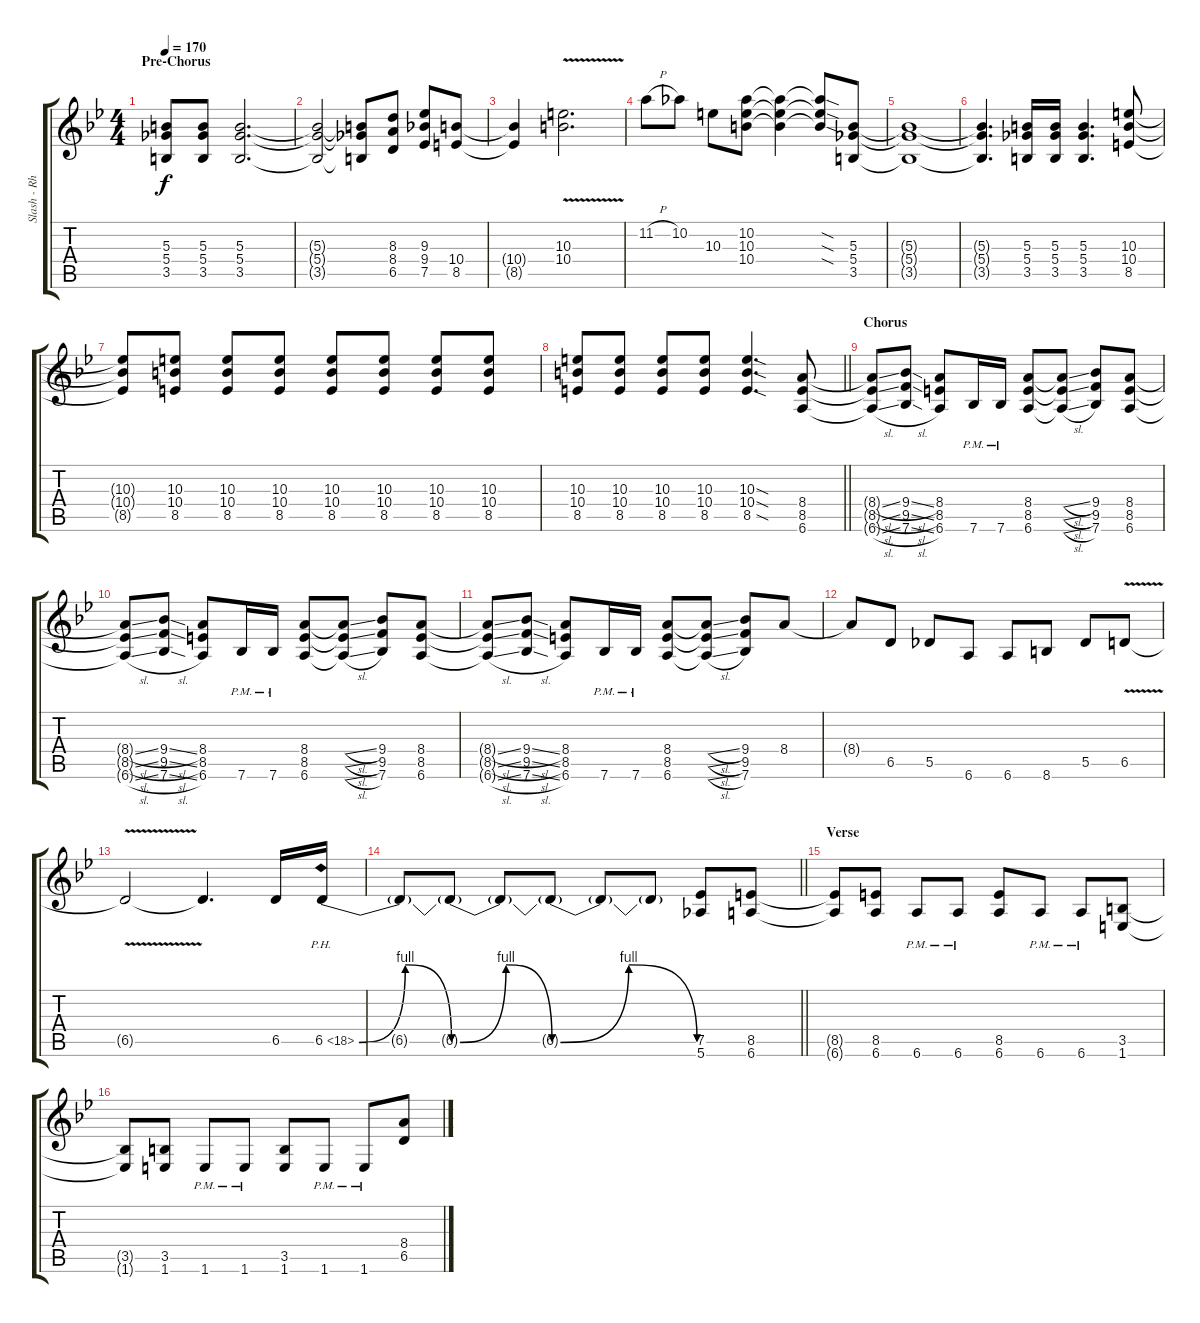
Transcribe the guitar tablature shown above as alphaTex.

\track ("Slash - Rhytm Guitar" "Slash - Rh") {instrument distortionguitar}
\staff {score tabs}
\tuning (Eb4 Bb3 Gb3 Db3 Ab2 Eb2) {hide}
\ts (4 4)
\section ("" "Pre-Chorus")
\tempo 170
\clef g2
\ks bb
(5.3{t} 5.4{t} 3.5{t}).8{dy f} (5.3 5.4 3.5).8 (5.3 5.4 3.5).2{d} |
(5.3{t} 5.4{t} 3.5{t}).2 (5.3{t} 5.4{t} 3.5{t}).8 (8.3 8.4 6.5).8 (9.3 9.4 7.5).8 (10.4 8.5).8 |
(10.4{t} 8.5{t}).4 (10.3{v} 10.4{v}).2{d} |
11.2{h}.8 10.2.8 10.3.8 (10.2 10.3 10.4).8 (10.2{t} 10.3{t} 10.4{t}).4 (10.2{sod t} 10.3{sod t} 10.4{sod t}).8 (5.3 5.4 3.5).8 |
(5.3{t} 5.4{t} 3.5{t}).1 |
(5.3{t} 5.4{t} 3.5{t}).4{d} (5.3 5.4 3.5).16 (5.3 5.4 3.5).16 (5.3 5.4 3.5).4{d} (10.3 10.4 8.5).8 |
(10.3{t} 10.4{t} 8.5{t}).8 (10.3 10.4 8.5).8 (10.3 10.4 8.5).8 (10.3 10.4 8.5).8 (10.3 10.4 8.5).8 (10.3 10.4 8.5).8 (10.3 10.4 8.5).8 (10.3 10.4 8.5).8 |
\barLineRight lightlight
(10.3 10.4 8.5).8 (10.3 10.4 8.5).8 (10.3 10.4 8.5).8 (10.3 10.4 8.5).8 (10.3{sod} 10.4{sod} 8.5{sod}).4{d} (8.4 8.5 6.6).8 |
\section ("" "Chorus")
(8.4{sl t} 8.5{sl t} 6.6{sl t}).8 (9.4{sl} 9.5{sl} 7.6{sl}).8 (8.4 8.5 6.6).8 7.6{pm}.16 7.6{pm}.16 (8.4 8.5 6.6).8 (8.4{sl t} 8.5{sl t} 6.6{sl t}).8 (9.4 9.5 7.6).8 (8.4 8.5 6.6).8 |
(8.4{sl t} 8.5{sl t} 6.6{sl t}).8 (9.4{sl} 9.5{sl} 7.6{sl}).8 (8.4 8.5 6.6).8 7.6{pm}.16 7.6{pm}.16 (8.4 8.5 6.6).8 (8.4{sl t} 8.5{sl t} 6.6{sl t}).8 (9.4 9.5 7.6).8 (8.4 8.5 6.6).8 |
(8.4{sl t} 8.5{sl t} 6.6{sl t}).8 (9.4{sl} 9.5{sl} 7.6{sl}).8 (8.4 8.5 6.6).8 7.6{pm}.16 7.6{pm}.16 (8.4 8.5 6.6).8 (8.4{sl t} 8.5{sl t} 6.6{sl t}).8 (9.4 9.5 7.6).8 8.4.8 |
8.4{t}.8 6.5.8 5.5.8 6.6.8 6.6.8 8.6.8 5.5.8 6.5{v}.8 |
6.5{t}.2 6.5{t}.4{d} 6.5.16 6.5{be (bendrelease 0 0 30 4 30 4 60 0) ph 12}.16 |
\barLineRight lightlight
6.5{t}.8 6.5{be (bendrelease 0 0 30 4 30 4 60 0) t}.8 6.5{t}.8 6.5{be (bendrelease 0 0 30 4 30 4 60 0) t}.8 6.5{t}.8 6.5{t}.8 (7.5 5.6).8 (8.5 6.6).8 |
\section ("" "Verse")
(8.5{t} 6.6{t}).8 (8.5 6.6).8 6.6{pm}.8 6.6{pm}.8 (8.5 6.6).8 6.6{pm}.8 6.6{pm}.8 (3.5 1.6).8 |
(3.5{t} 1.6{t}).8 (3.5 1.6).8 1.6{pm}.8 1.6{pm}.8 (3.5 1.6).8 1.6{pm}.8 1.6{pm}.8 (8.4 6.5).8
